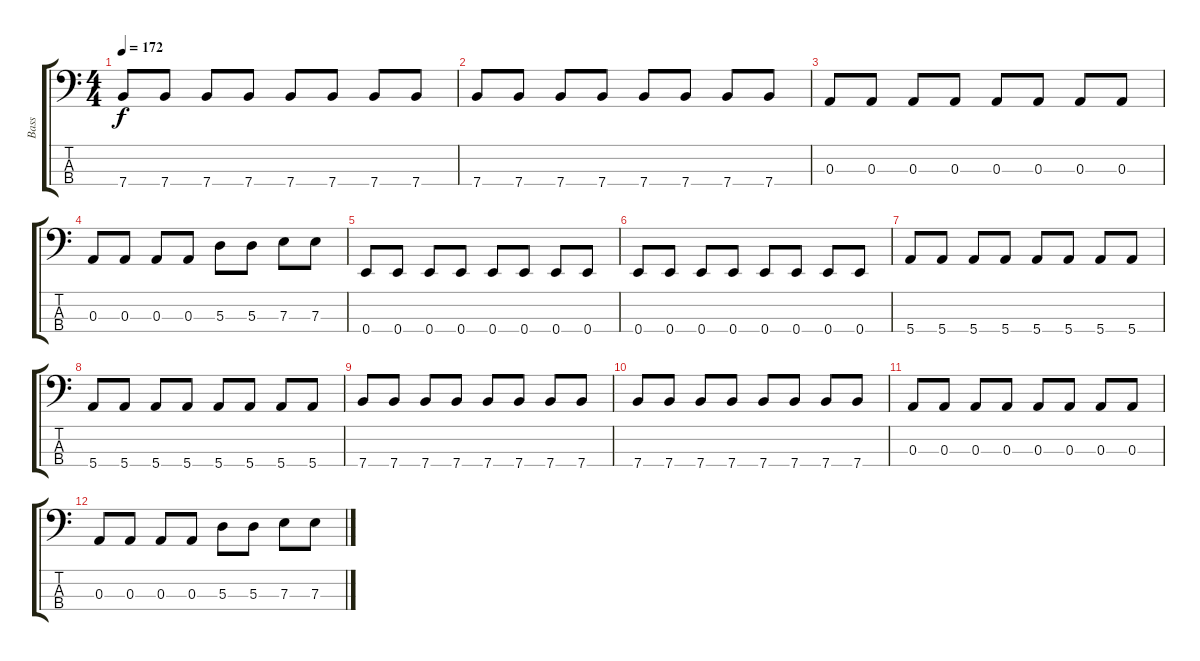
\track ("Bass" "Bass") {instrument electricbassfinger}
\staff {score tabs}
\tuning (G2 D2 A1 E1) {hide}
\ts (4 4)
\tempo 172
\clef f4
\ks c
7.4.8{dy f} 7.4.8 7.4.8 7.4.8 7.4.8 7.4.8 7.4.8 7.4.8 |
7.4.8 7.4.8 7.4.8 7.4.8 7.4.8 7.4.8 7.4.8 7.4.8 |
0.3.8 0.3.8 0.3.8 0.3.8 0.3.8 0.3.8 0.3.8 0.3.8 |
0.3.8 0.3.8 0.3.8 0.3.8 5.3.8 5.3.8 7.3.8 7.3.8 |
0.4.8 0.4.8 0.4.8 0.4.8 0.4.8 0.4.8 0.4.8 0.4.8 |
0.4.8 0.4.8 0.4.8 0.4.8 0.4.8 0.4.8 0.4.8 0.4.8 |
5.4.8 5.4.8 5.4.8 5.4.8 5.4.8 5.4.8 5.4.8 5.4.8 |
5.4.8 5.4.8 5.4.8 5.4.8 5.4.8 5.4.8 5.4.8 5.4.8 |
7.4.8 7.4.8 7.4.8 7.4.8 7.4.8 7.4.8 7.4.8 7.4.8 |
7.4.8 7.4.8 7.4.8 7.4.8 7.4.8 7.4.8 7.4.8 7.4.8 |
0.3.8 0.3.8 0.3.8 0.3.8 0.3.8 0.3.8 0.3.8 0.3.8 |
0.3.8 0.3.8 0.3.8 0.3.8 5.3.8 5.3.8 7.3.8 7.3.8
